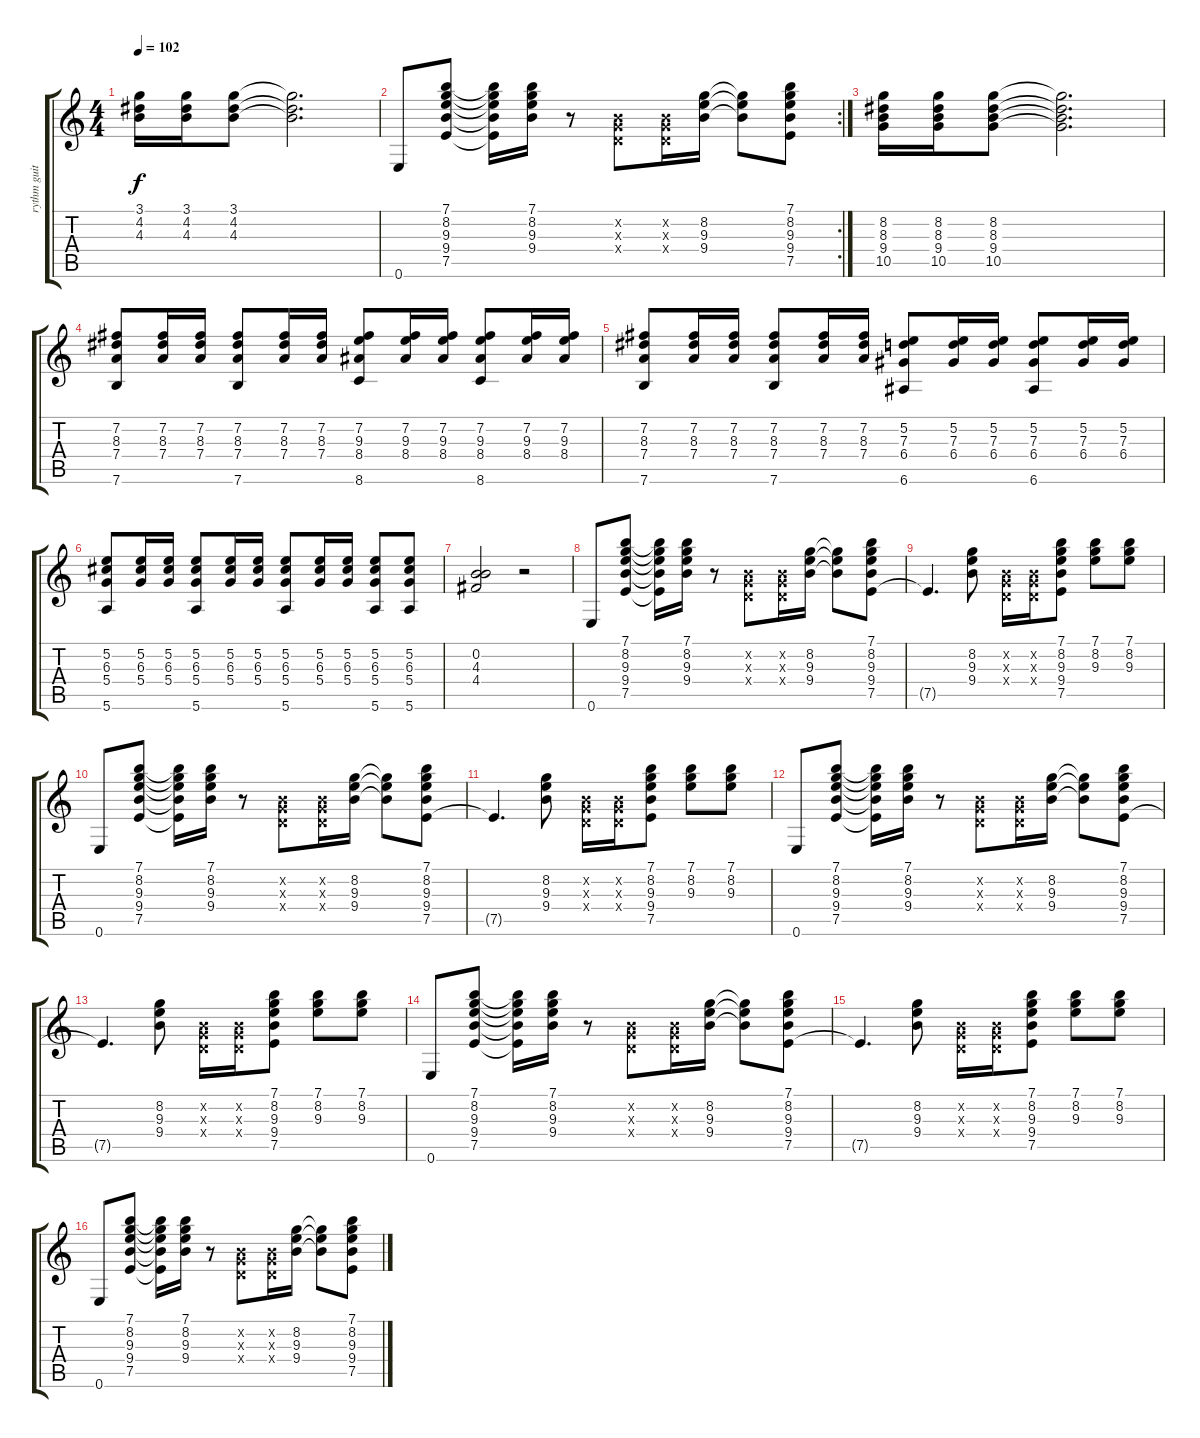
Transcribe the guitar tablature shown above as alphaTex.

\track ("rythm guitar" "rythm guit") {instrument electricguitarjazz}
\staff {score tabs}
\tuning (E4 B3 G3 D3 A2 E2) {hide}
\ts (4 4)
\tempo 102
\clef g2
\ks c
(3.1 4.2 4.3).16{dy f} (3.1 4.2 4.3).16 (3.1 4.2 4.3).8 (3.1{t} 4.2{t} 4.3{t}).2{d} |
\rc 2
0.6.8 (7.1 8.2 9.3 9.4 7.5).8 (7.1{t} 8.2{t} 9.3{t} 9.4{t} 7.5{t}).16 (7.1 8.2 9.3 9.4).16 r.8 (0.2{x} 0.3{x} 0.4{x}).8 (0.2{x} 0.3{x} 0.4{x}).16 (8.2 9.3 9.4).16 (8.2{t} 9.3{t} 9.4{t}).8 (7.1 8.2 9.3 9.4 7.5).8 |
(8.2 8.3 9.4 10.5).16 (8.2 8.3 9.4 10.5).16 (8.2 8.3 9.4 10.5).8 (8.2{t} 8.3{t} 9.4{t} 10.5{t}).2{d} |
(7.2 8.3 7.4 7.6).8 (7.2 8.3 7.4).16 (7.2 8.3 7.4).16 (7.2 8.3 7.4 7.6).8 (7.2 8.3 7.4).16 (7.2 8.3 7.4).16 (7.2 9.3 8.4 8.6).8 (7.2 9.3 8.4).16 (7.2 9.3 8.4).16 (7.2 9.3 8.4 8.6).8 (7.2 9.3 8.4).16 (7.2 9.3 8.4).16 |
(7.2 8.3 7.4 7.6).8 (7.2 8.3 7.4).16 (7.2 8.3 7.4).16 (7.2 8.3 7.4 7.6).8 (7.2 8.3 7.4).16 (7.2 8.3 7.4).16 (5.2 7.3 6.4 6.6).8 (5.2 7.3 6.4).16 (5.2 7.3 6.4).16 (5.2 7.3 6.4 6.6).8 (5.2 7.3 6.4).16 (5.2 7.3 6.4).16 |
(5.2 6.3 5.4 5.6).8 (5.2 6.3 5.4).16 (5.2 6.3 5.4).16 (5.2 6.3 5.4 5.6).8 (5.2 6.3 5.4).16 (5.2 6.3 5.4).16 (5.2 6.3 5.4 5.6).8 (5.2 6.3 5.4).16 (5.2 6.3 5.4).16 (5.2 6.3 5.4 5.6).8 (5.2 6.3 5.4 5.6).8 |
(0.2 4.3 4.4).2 r.2 |
0.6.8 (7.1 8.2 9.3 9.4 7.5).8 (7.1{t} 8.2{t} 9.3{t} 9.4{t} 7.5{t}).16 (7.1 8.2 9.3 9.4).16 r.8 (0.2{x} 0.3{x} 0.4{x}).8 (0.2{x} 0.3{x} 0.4{x}).16 (8.2 9.3 9.4).16 (8.2{t} 9.3{t} 9.4{t}).8 (7.1 8.2 9.3 9.4 7.5).8 |
7.5{t}.4{d} (8.2 9.3 9.4).8 (0.2{x} 0.3{x} 0.4{x}).16 (0.2{x} 0.3{x} 0.4{x}).16 (7.1 8.2 9.3 9.4 7.5).8 (7.1 8.2 9.3).8 (7.1 8.2 9.3).8 |
0.6.8 (7.1 8.2 9.3 9.4 7.5).8 (7.1{t} 8.2{t} 9.3{t} 9.4{t} 7.5{t}).16 (7.1 8.2 9.3 9.4).16 r.8 (0.2{x} 0.3{x} 0.4{x}).8 (0.2{x} 0.3{x} 0.4{x}).16 (8.2 9.3 9.4).16 (8.2{t} 9.3{t} 9.4{t}).8 (7.1 8.2 9.3 9.4 7.5).8 |
7.5{t}.4{d} (8.2 9.3 9.4).8 (0.2{x} 0.3{x} 0.4{x}).16 (0.2{x} 0.3{x} 0.4{x}).16 (7.1 8.2 9.3 9.4 7.5).8 (7.1 8.2 9.3).8 (7.1 8.2 9.3).8 |
0.6.8 (7.1 8.2 9.3 9.4 7.5).8 (7.1{t} 8.2{t} 9.3{t} 9.4{t} 7.5{t}).16 (7.1 8.2 9.3 9.4).16 r.8 (0.2{x} 0.3{x} 0.4{x}).8 (0.2{x} 0.3{x} 0.4{x}).16 (8.2 9.3 9.4).16 (8.2{t} 9.3{t} 9.4{t}).8 (7.1 8.2 9.3 9.4 7.5).8 |
7.5{t}.4{d} (8.2 9.3 9.4).8 (0.2{x} 0.3{x} 0.4{x}).16 (0.2{x} 0.3{x} 0.4{x}).16 (7.1 8.2 9.3 9.4 7.5).8 (7.1 8.2 9.3).8 (7.1 8.2 9.3).8 |
0.6.8 (7.1 8.2 9.3 9.4 7.5).8 (7.1{t} 8.2{t} 9.3{t} 9.4{t} 7.5{t}).16 (7.1 8.2 9.3 9.4).16 r.8 (0.2{x} 0.3{x} 0.4{x}).8 (0.2{x} 0.3{x} 0.4{x}).16 (8.2 9.3 9.4).16 (8.2{t} 9.3{t} 9.4{t}).8 (7.1 8.2 9.3 9.4 7.5).8 |
7.5{t}.4{d} (8.2 9.3 9.4).8 (0.2{x} 0.3{x} 0.4{x}).16 (0.2{x} 0.3{x} 0.4{x}).16 (7.1 8.2 9.3 9.4 7.5).8 (7.1 8.2 9.3).8 (7.1 8.2 9.3).8 |
0.6.8 (7.1 8.2 9.3 9.4 7.5).8 (7.1{t} 8.2{t} 9.3{t} 9.4{t} 7.5{t}).16 (7.1 8.2 9.3 9.4).16 r.8 (0.2{x} 0.3{x} 0.4{x}).8 (0.2{x} 0.3{x} 0.4{x}).16 (8.2 9.3 9.4).16 (8.2{t} 9.3{t} 9.4{t}).8 (7.1 8.2 9.3 9.4 7.5).8
